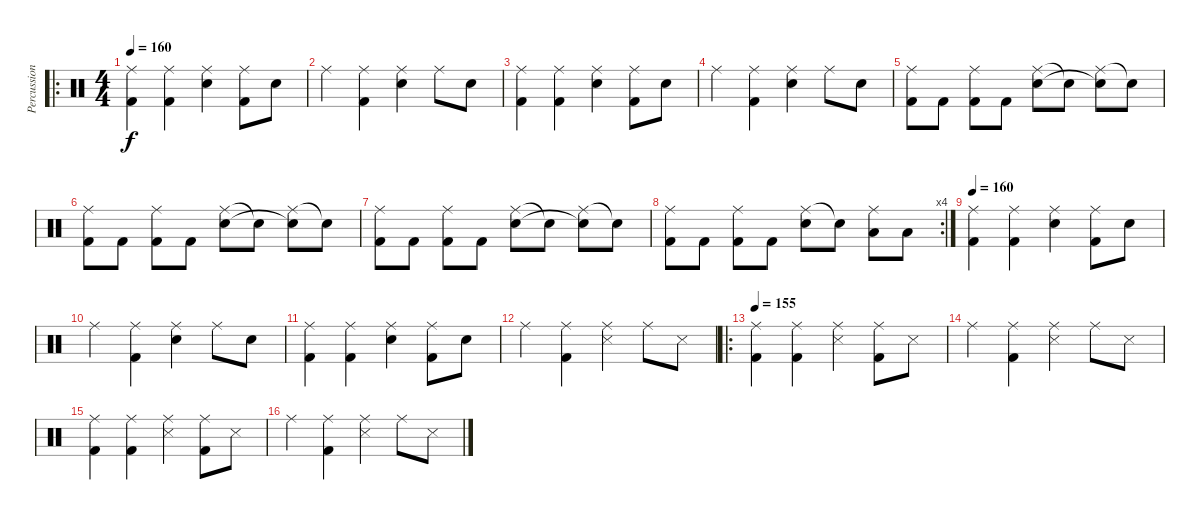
\track ("Percussions" "Percussion") {instrument percussion}
\staff {score}
\articulation defaults
\ro
\ts (4 4)
\tempo 160
\clef neutral
\ks c
("Ride (middle)" "Kick (hit) 2").4{dy f} ("Ride (middle)" "Kick (hit) 2").4 ("Ride (middle)" "Electric Snare (hit)").4 ("Ride (middle)" "Kick (hit) 2").8 "Electric Snare (hit)".8 |
"Ride (middle)".4 ("Ride (middle)" "Kick (hit) 2").4 ("Ride (middle)" "Electric Snare (hit)").4 "Ride (middle)".8 "Electric Snare (hit)".8 |
("Ride (middle)" "Kick (hit) 2").4 ("Ride (middle)" "Kick (hit) 2").4 ("Ride (middle)" "Electric Snare (hit)").4 ("Ride (middle)" "Kick (hit) 2").8 "Electric Snare (hit)".8 |
"Ride (middle)".4 ("Ride (middle)" "Kick (hit) 2").4 ("Ride (middle)" "Electric Snare (hit)").4 "Ride (middle)".8 "Electric Snare (hit)".8 |
("Ride (middle)" "Kick (hit) 2").8 "Kick (hit) 2".8 ("Ride (middle)" "Kick (hit) 2").8 "Kick (hit) 2".8 ("Ride (middle)" "Electric Snare (hit)").8 "Snare (hit)"{t}.8 ("Ride (middle)" "Snare (hit)"{t}).8 "Snare (hit)"{t}.8 |
("Ride (middle)" "Kick (hit) 2").8 "Kick (hit) 2".8 ("Ride (middle)" "Kick (hit) 2").8 "Kick (hit) 2".8 ("Ride (middle)" "Electric Snare (hit)").8 "Snare (hit)"{t}.8 ("Ride (middle)" "Snare (hit)"{t}).8 "Snare (hit)"{t}.8 |
("Ride (middle)" "Kick (hit) 2").8 "Kick (hit) 2".8 ("Ride (middle)" "Kick (hit) 2").8 "Kick (hit) 2".8 ("Ride (middle)" "Electric Snare (hit)").8 "Snare (hit)"{t}.8 ("Ride (middle)" "Snare (hit)"{t}).8 "Snare (hit)"{t}.8 |
\rc 4
("Ride (middle)" "Kick (hit) 2").8 "Kick (hit) 2".8 ("Ride (middle)" "Kick (hit) 2").8 "Kick (hit) 2".8 ("Ride (middle)" "Electric Snare (hit)").8 "Snare (hit)"{t}.8 ("Ride (middle)" "Low Tom (hit)").8 "Low Tom (hit)".8 |
\tempo 160
("Ride (middle)" "Kick (hit) 2").4 ("Ride (middle)" "Kick (hit) 2").4 ("Ride (middle)" "Electric Snare (hit)").4 ("Ride (middle)" "Kick (hit) 2").8 "Electric Snare (hit)".8 |
"Ride (middle)".4 ("Ride (middle)" "Kick (hit) 2").4 ("Ride (middle)" "Electric Snare (hit)").4 "Ride (middle)".8 "Electric Snare (hit)".8 |
("Ride (middle)" "Kick (hit) 2").4 ("Ride (middle)" "Kick (hit) 2").4 ("Ride (middle)" "Electric Snare (hit)").4 ("Ride (middle)" "Kick (hit) 2").8 "Electric Snare (hit)".8 |
"Ride (middle)".4 ("Ride (middle)" "Kick (hit) 2").4 ("Ride (middle)" "Metronome (hit)").4 "Ride (middle)".8 "Metronome (hit)".8 |
\ro
\tempo 155
("Ride (middle)" "Kick (hit) 2").4 ("Ride (middle)" "Kick (hit) 2").4 ("Ride (middle)" "Metronome (hit)").4 ("Ride (middle)" "Kick (hit) 2").8 "Metronome (hit)".8 |
"Ride (middle)".4 ("Ride (middle)" "Kick (hit) 2").4 ("Ride (middle)" "Metronome (hit)").4 "Ride (middle)".8 "Metronome (hit)".8 |
("Ride (middle)" "Kick (hit) 2").4 ("Ride (middle)" "Kick (hit) 2").4 ("Ride (middle)" "Metronome (hit)").4 ("Ride (middle)" "Kick (hit) 2").8 "Metronome (hit)".8 |
"Ride (middle)".4 ("Ride (middle)" "Kick (hit) 2").4 ("Ride (middle)" "Metronome (hit)").4 "Ride (middle)".8 "Metronome (hit)".8
